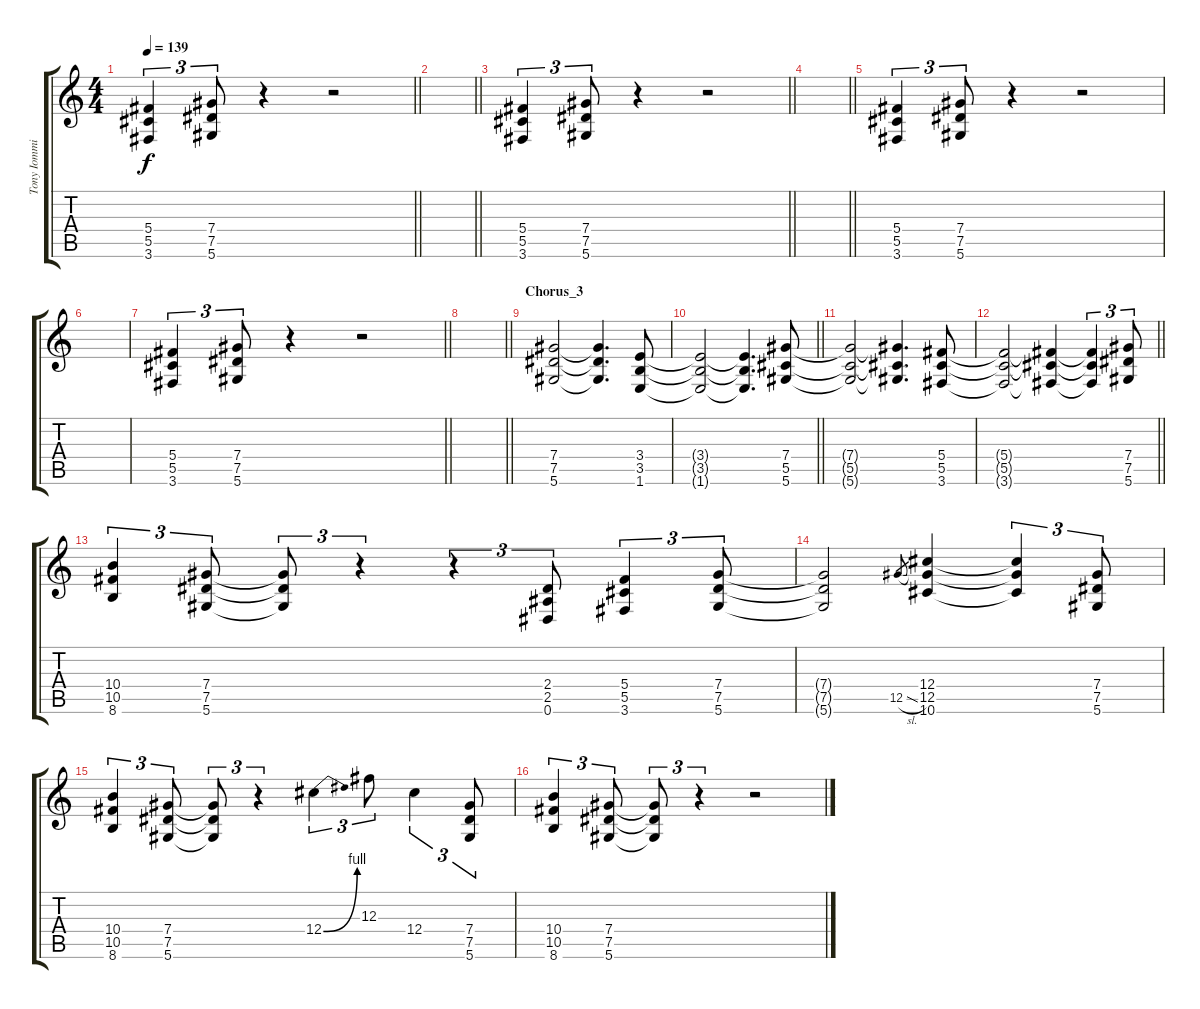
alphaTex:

\track ("Tony Iommi" "Tony Iommi") {instrument overdrivenguitar}
\staff {score tabs}
\tuning (Eb4 Bb3 Gb3 Db3 Ab2 Eb2) {hide}
\ts (4 4)
\tempo 139
\clef g2
\barLineRight lightlight
\ks c
(5.4 5.5 3.6).4{tu (3 2) dy f} (7.4 7.5 5.6).8{tu (3 2)} r.4 r.2 |
\barLineRight lightlight
|
\barLineRight lightlight
(5.4 5.5 3.6).4{tu (3 2)} (7.4 7.5 5.6).8{tu (3 2)} r.4 r.2 |
\barLineRight lightlight
|
(5.4 5.5 3.6).4{tu (3 2)} (7.4 7.5 5.6).8{tu (3 2)} r.4 r.2 |
|
\barLineRight lightlight
(5.4 5.5 3.6).4{tu (3 2)} (7.4 7.5 5.6).8{tu (3 2)} r.4 r.2 |
\barLineRight lightlight
|
\section ("" "Chorus_3")
(7.4 7.5 5.6).2 (7.4{t} 7.5{t} 5.6{t}).4{d} (3.4 3.5 1.6).8 |
\barLineRight lightlight
(3.4{t} 3.5{t} 1.6{t}).2 (3.4{t} 3.5{t} 1.6{t}).4{d} (7.4 5.5 5.6).8 |
(7.4{t} 5.5{t} 5.6{t}).2 (7.4{t} 5.5{t} 5.6{t}).4{d} (5.4 5.5 3.6).8 |
\barLineRight lightlight
(5.4{t} 5.5{t} 3.6{t}).2 (5.4{t} 5.5{t} 3.6{t}).4 (5.4{t} 5.5{t} 3.6{t}).4{tu (3 2)} (7.4 7.5 5.6).8{tu (3 2)} |
(10.4 10.5 8.6).4{tu (3 2)} (7.4 7.5 5.6).8{tu (3 2)} (7.4{t} 7.5{t} 5.6{t}).8{tu (3 2)} r.4{tu (3 2)} r.4{tu (3 2)} (2.4 2.5 0.6).8{tu (3 2)} (5.4 5.5 3.6).4{tu (3 2)} (7.4 7.5 5.6).8{tu (3 2)} |
(7.4{t} 7.5{t} 5.6{t}).2 12.5{sl}.8{gr} (12.4 12.5 10.6).4 (12.4{t} 12.5{t} 10.6{t}).4{tu (3 2)} (7.4 7.5 5.6).8{tu (3 2)} |
(10.4 10.5 8.6).4{tu (3 2)} (7.4 7.5 5.6).8{tu (3 2)} (7.4{t} 7.5{t} 5.6{t}).8{tu (3 2)} r.4{tu (3 2)} 12.4{be (bend 0 0 60 4)}.4{tu (3 2)} 12.3.8{tu (3 2)} 12.4.4{tu (3 2)} (7.4 7.5 5.6).8{tu (3 2)} |
(10.4 10.5 8.6).4{tu (3 2)} (7.4 7.5 5.6).8{tu (3 2)} (7.4{t} 7.5{t} 5.6{t}).8{tu (3 2)} r.4{tu (3 2)} r.2
